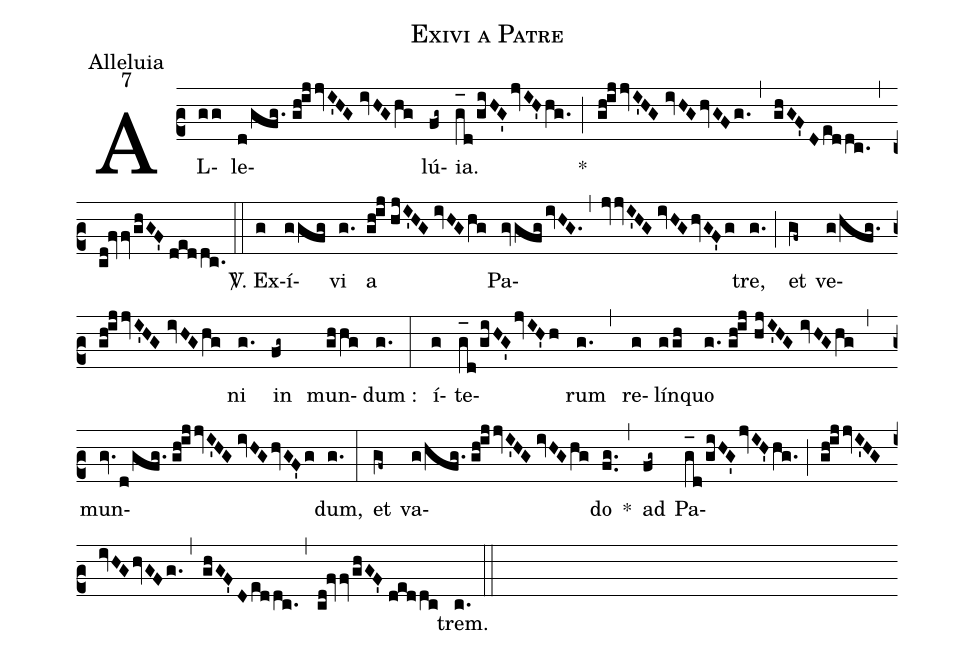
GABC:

name:Exivi a Patre;
office-part:Alleluia;
mode:7;
%%
(c2) AL(gg)le(d/gfg.//gh!ijjvI'HG//ivHGhg)lú(fg~){ia}.(g_[oh:h]d/giHG'jvIH'hg.) <clear>*(;) (gh!ijjvI'HG//ivHGhvGFg.) (,) (ghGF'Deddc.) (,) (cd!fvvghGF'//deddc.) (::) <sp>V/</sp>. Ex(g)í(ggfg)vi(g.) a(gh!ij//hjI'HG//ivHGhg) Pa(gvgfgivHG.)(,)(jvvI'HG//ivHGhvGF'g)tre,(g.) (;) et(gf~) ve(g/hfg.//gh!ijjvI'HG//ivHGhg)ni(g.) in(fg~) mun(ghhg)dum :(g.) (:) í(g)te(g_[oh:h]d/giHG'jvIH'h)rum(g.) (,) re(g)lín(ggh)quo(g.//gh!ij//hjI'HG//ivHGhg) (,) mun(gv.d/gfg.//gh!ijjvI'HG//ivHGhvGF'g)dum,(g.) (:) et(gf~) va(g/hfg.//gh!ijjvI'HG//ivHGhg)do(fg..) *(,) ad(fg~) Pa(g_[oh:h]d/giHG'jvIH'hg.)(;)(gh!ijjvI'HG//ivHGhvGFg.)(,)(ghGF'Deddc.)(,)(cd!fvvghGF'//deddc)trem.(c.) (::)
